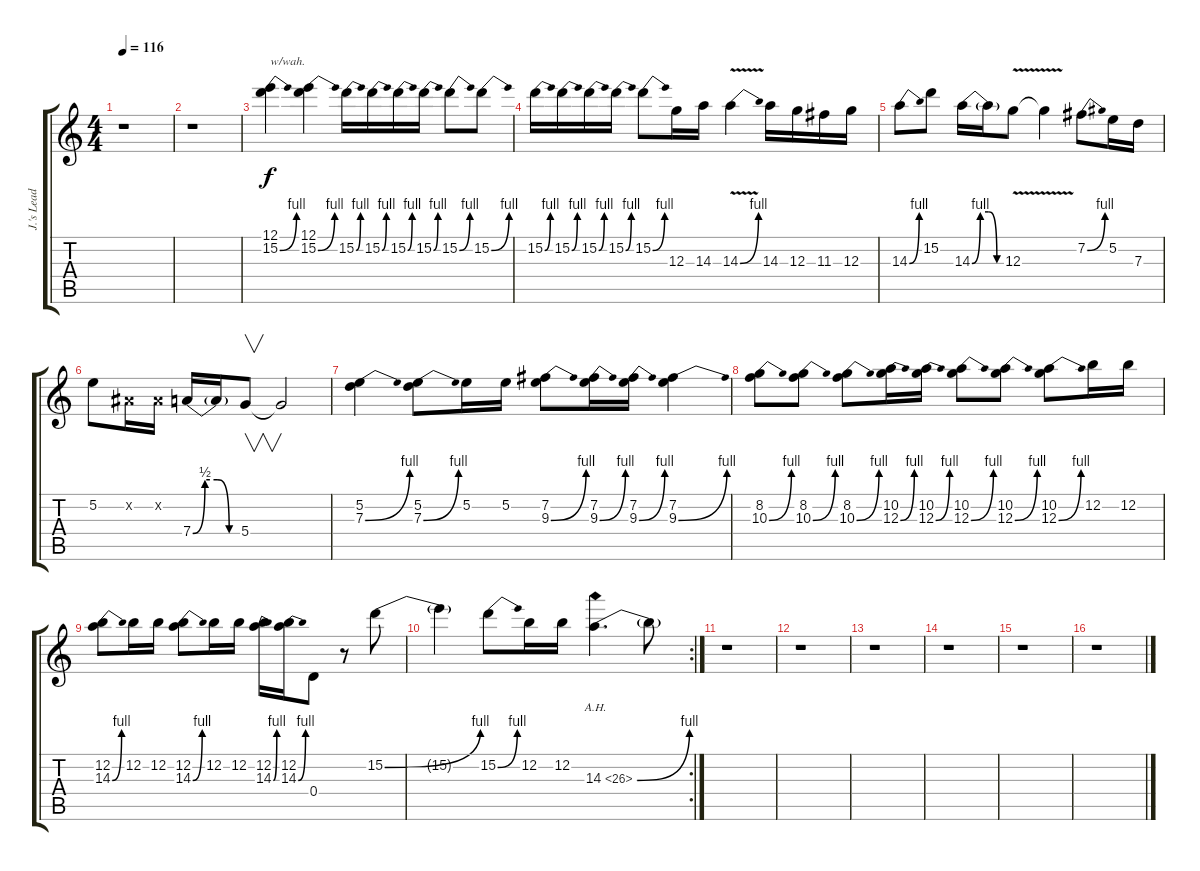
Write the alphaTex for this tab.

\track ("J.'s Lead and lead fills." "J.'s Lead ") {instrument distortionguitar}
\staff {score tabs}
\tuning (E4 B3 G3 D3 A2 E2) {hide}
\ts (4 4)
\tempo 116
\clef g2
\ks c
r.1{dy f} |
r.1 |
(12.1 15.2{be (bend 0 0 60 4)}).4{txt "w/wah."} (12.1 15.2{be (bend 0 0 60 4)}).4 15.2{be (bend 0 0 60 4)}.16 15.2{be (bend 0 0 60 4)}.16 15.2{be (bend 0 0 60 4)}.16 15.2{be (bend 0 0 60 4)}.16 15.2{be (bend 0 0 60 4)}.8 15.2{be (bend 0 0 60 4)}.8 |
15.2{be (bend 0 0 60 4)}.16 15.2{be (bend 0 0 60 4)}.16 15.2{be (bend 0 0 60 4)}.16 15.2{be (bend 0 0 60 4)}.16 15.2{be (bend 0 0 60 4)}.8 12.3.16 14.3.16 14.3{be (bend 0 0 60 4) v}.4 14.3.16 12.3.16 11.3.16 12.3.16 |
14.3{be (bend 0 0 60 4)}.8 15.2.8 14.3{be (custom 0 0 15 4 30 4 45 0 60 0)}.16 14.3{t}.16 12.3{v}.8 12.3{t}.4 7.2{be (bend 0 0 60 4)}.8 5.2.16 7.3.16 |
5.2.8 -1.2{x}.16 -1.2{x}.16 7.4{be (custom 0 0 15 2 30 2 45 0 60 0)}.16 7.4{t}.16 5.4.8{v} 5.4{t}.2 |
(5.2 7.3{be (bend 0 0 60 4)}).4 (5.2 7.3{be (bend 0 0 60 4)}).8 5.2.16 5.2.16 (7.2 9.3{be (bend 0 0 60 4)}).8 (7.2 9.3{be (bend 0 0 60 4)}).16 (7.2 9.3{be (bend 0 0 60 4)}).16 (7.2 9.3{be (bend 0 0 60 4)}).4 |
(8.2 10.3{be (bend 0 0 60 4)}).8 (8.2 10.3{be (bend 0 0 60 4)}).8 (8.2 10.3{be (bend 0 0 60 4)}).8 (10.2 12.3{be (bend 0 0 60 4)}).16 (10.2 12.3{be (bend 0 0 60 4)}).16 (10.2 12.3{be (bend 0 0 60 4)}).8 (10.2 12.3{be (bend 0 0 60 4)}).8 (10.2 12.3{be (bend 0 0 60 4)}).8 12.2.16 12.2.16 |
(12.2 14.3{be (bend 0 0 60 4)}).8 12.2.16 12.2.16 (12.2 14.3{be (bend 0 0 60 4)}).8 12.2.16 12.2.16 (12.2 14.3{be (bend 0 0 60 4)}).16 (12.2 14.3{be (bend 0 0 60 4)}).16 0.4.8 r.8 15.2{be (bend 0 0 60 4)}.8 |
\rc 2
15.2{t}.4 15.2{be (bend 0 0 60 4)}.8 12.2.16 12.2.16 14.3{be (bend 0 0 60 4) ah 12}.4{d} 14.3{t}.8 |
r.1 |
r.1 |
r.1 |
r.1 |
r.1 |
r.1
